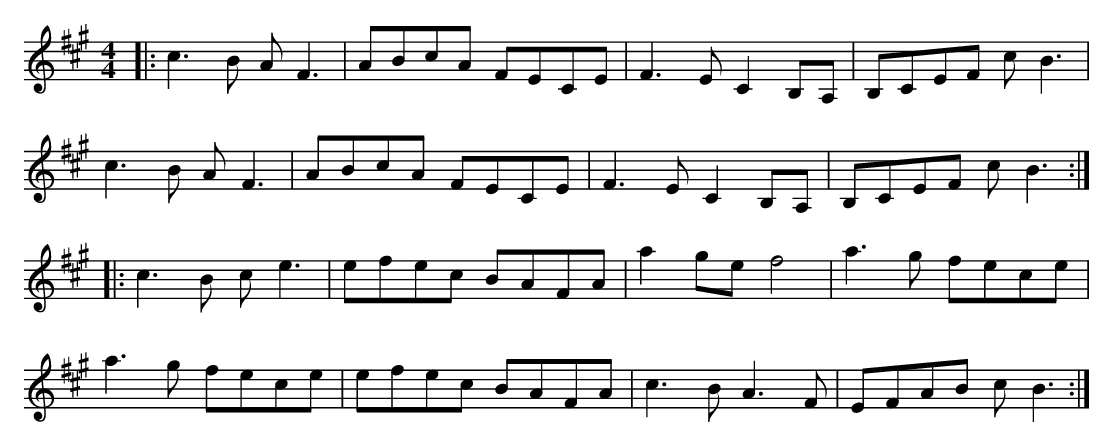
X:1
M:4/4
K:A
|: c3B AF3 | ABcA FECE | F3E C2B,A, | B,CEF cB3 |
c3B AF3 | ABcA FECE | F3E C2B,A, | B,CEF cB3 :|
|: c3B ce3 | efec BAFA | a2ge f4 | a3g fece |
a3g fece | efec BAFA | c3B A3F | EFAB cB3 :|
